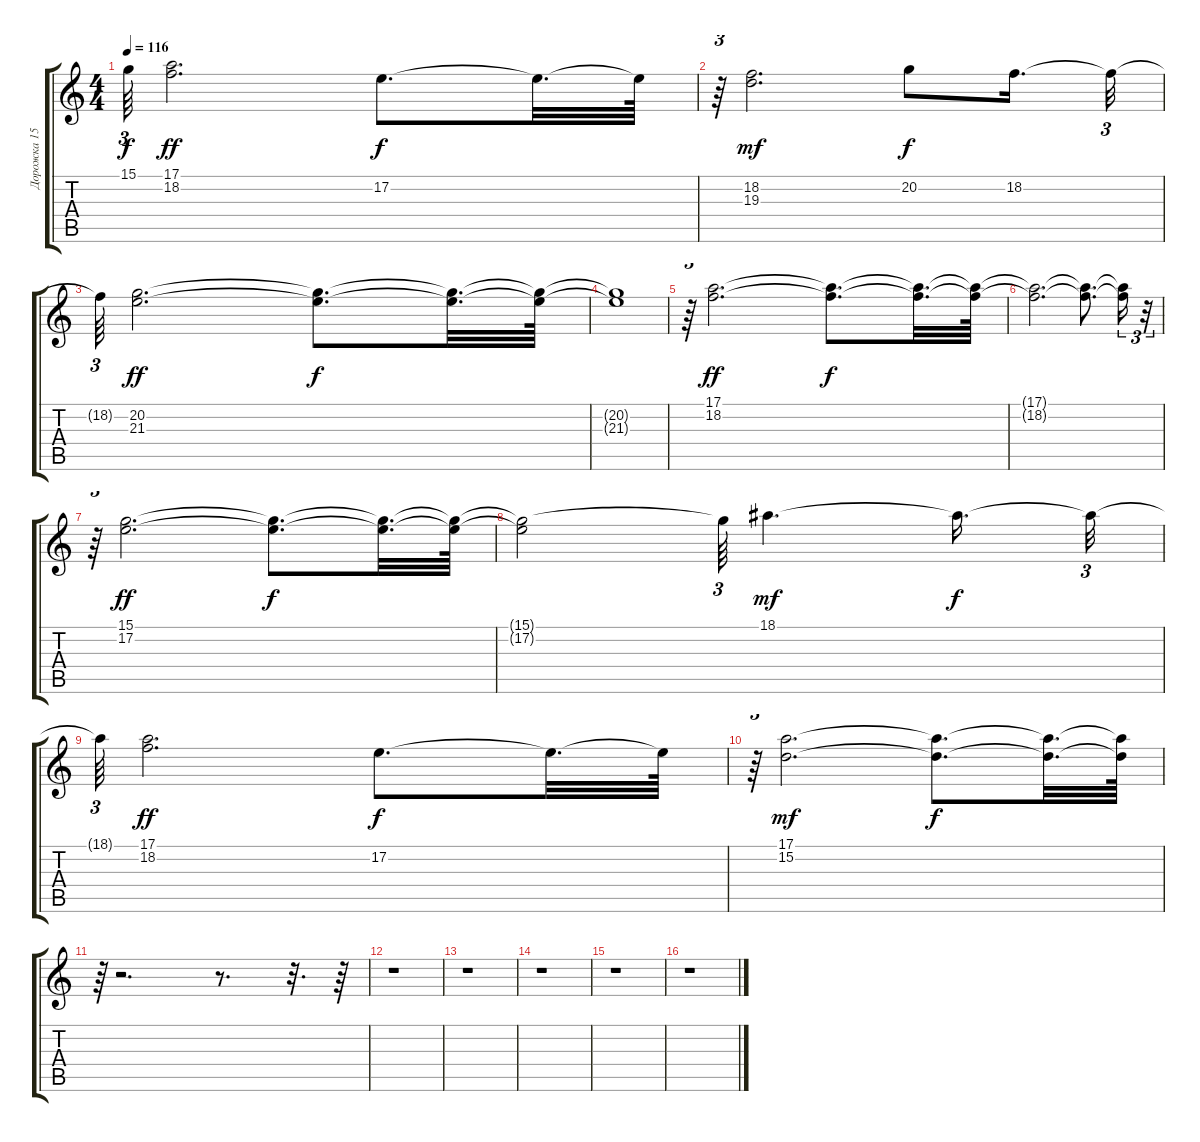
\track ("Дорожка 15" "Дорожка 15") {instrument rockorgan}
\staff {score tabs}
\tuning (E4 B3 G3 D3 A2 E2) {hide}
\ts (4 4)
\tempo 116
\clef g2
\ks c
15.1{t}.64{tu (3 2) dy f} (17.1 18.2).2{d dy ff balance 16} 17.2.8{d dy f balance 7} 17.2{t}.32{d} 17.2{t}.64 |
r.64{tu (3 2)} (18.2 19.3).2{d dy mf balance 16} 20.2.8{dy f balance 8} 18.2.16{d balance 14} 18.2{t}.32{tu (3 2)} |
18.2{t}.64{tu (3 2)} (20.2 21.3).2{d dy ff balance 16} (20.2{t} 21.3{t}).8{d dy f} (20.2{t} 21.3{t}).32{d} (20.2{t} 21.3{t}).64 |
(20.2{t} 21.3{t}).1 |
r.64{tu (3 2)} (17.1 18.2).2{d dy ff balance 16} (17.1{t} 18.2{t}).8{d dy f} (17.1{t} 18.2{t}).32{d} (17.1{t} 18.2{t}).64 |
(17.1{t} 18.2{t}).2{d} (17.1{t} 18.2{t}).8{d} (17.1{t} 18.2{t}).16{tu (3 2)} r.32{tu (3 2)} |
r.64{tu (3 2)} (15.1 17.2).2{d dy ff balance 16} (15.1{t} 17.2{t}).8{d dy f} (15.1{t} 17.2{t}).32{d} (15.1{t} 17.2{t}).64 |
(15.1{t} 17.2{t}).2 15.1{t}.64{tu (3 2)} 18.1.4{d dy mf balance 0} 18.1{t}.16{d dy f} 18.1{t}.32{tu (3 2)} |
18.1{t}.64{tu (3 2)} (17.1 18.2).2{d dy ff balance 16} 17.2.8{d dy f balance 7} 17.2{t}.32{d} 17.2{t}.64 |
r.64{tu (3 2)} (17.1 15.2).2{d dy mf balance 16} (17.1{t} 15.2{t}).8{d dy f} (17.1{t} 15.2{t}).32{d} (17.1{t} 15.2{t}).64 |
r.64{tu (3 2)} r.2{d} r.8{d} r.32{d} r.64 |
r.1 |
r.1 |
r.1 |
r.1 |
r.1
